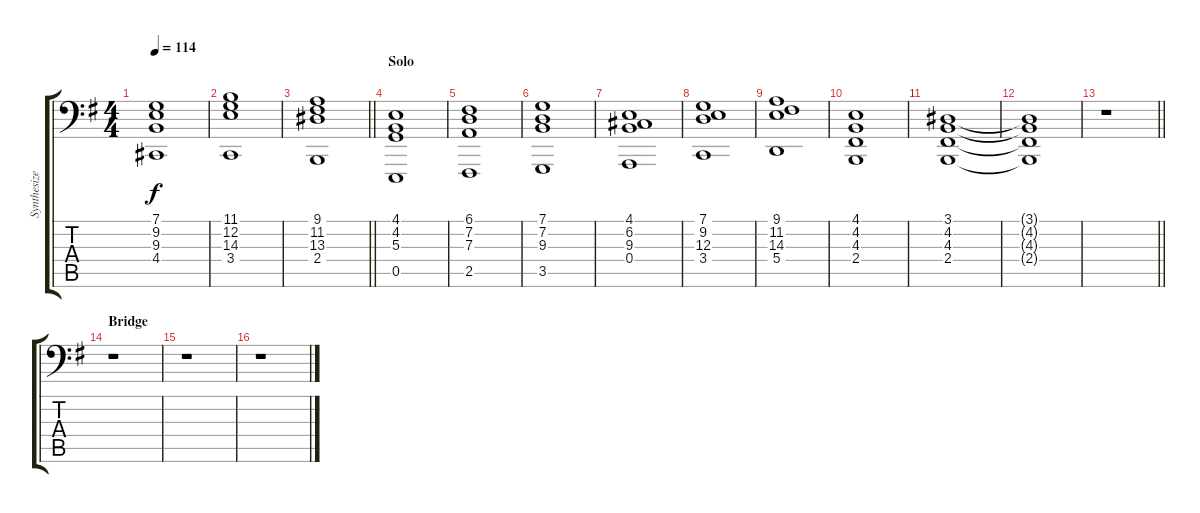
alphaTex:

\track ("Synthesizer" "Synthesize") {instrument pad3polysynth}
\staff {score tabs}
\tuning (C3 G2 D2 A1 E1 B0) {hide}
\ts (4 4)
\tempo 114
\clef f4
\ks eminor
(7.1 9.2 9.3 4.4).1{dy f} |
(11.1 12.2 14.3 3.4).1 |
\barLineRight lightlight
(9.1 11.2 13.3 2.4).1 |
\section ("" "Solo")
(4.1 4.2 5.3 0.5).1 |
(6.1 7.2 7.3 2.5).1 |
(7.1 7.2 9.3 3.5).1 |
(4.1 6.2 9.3 0.4).1 |
(7.1 9.2 12.3 3.4).1 |
(9.1 11.2 14.3 5.4).1 |
(4.1 4.2 4.3 2.4).1 |
(3.1 4.2 4.3 2.4).1 |
(3.1{t} 4.2{t} 4.3{t} 2.4{t}).1 |
\barLineRight lightlight
r.1 |
\section ("" "Bridge")
r.1 |
r.1 |
r.1
